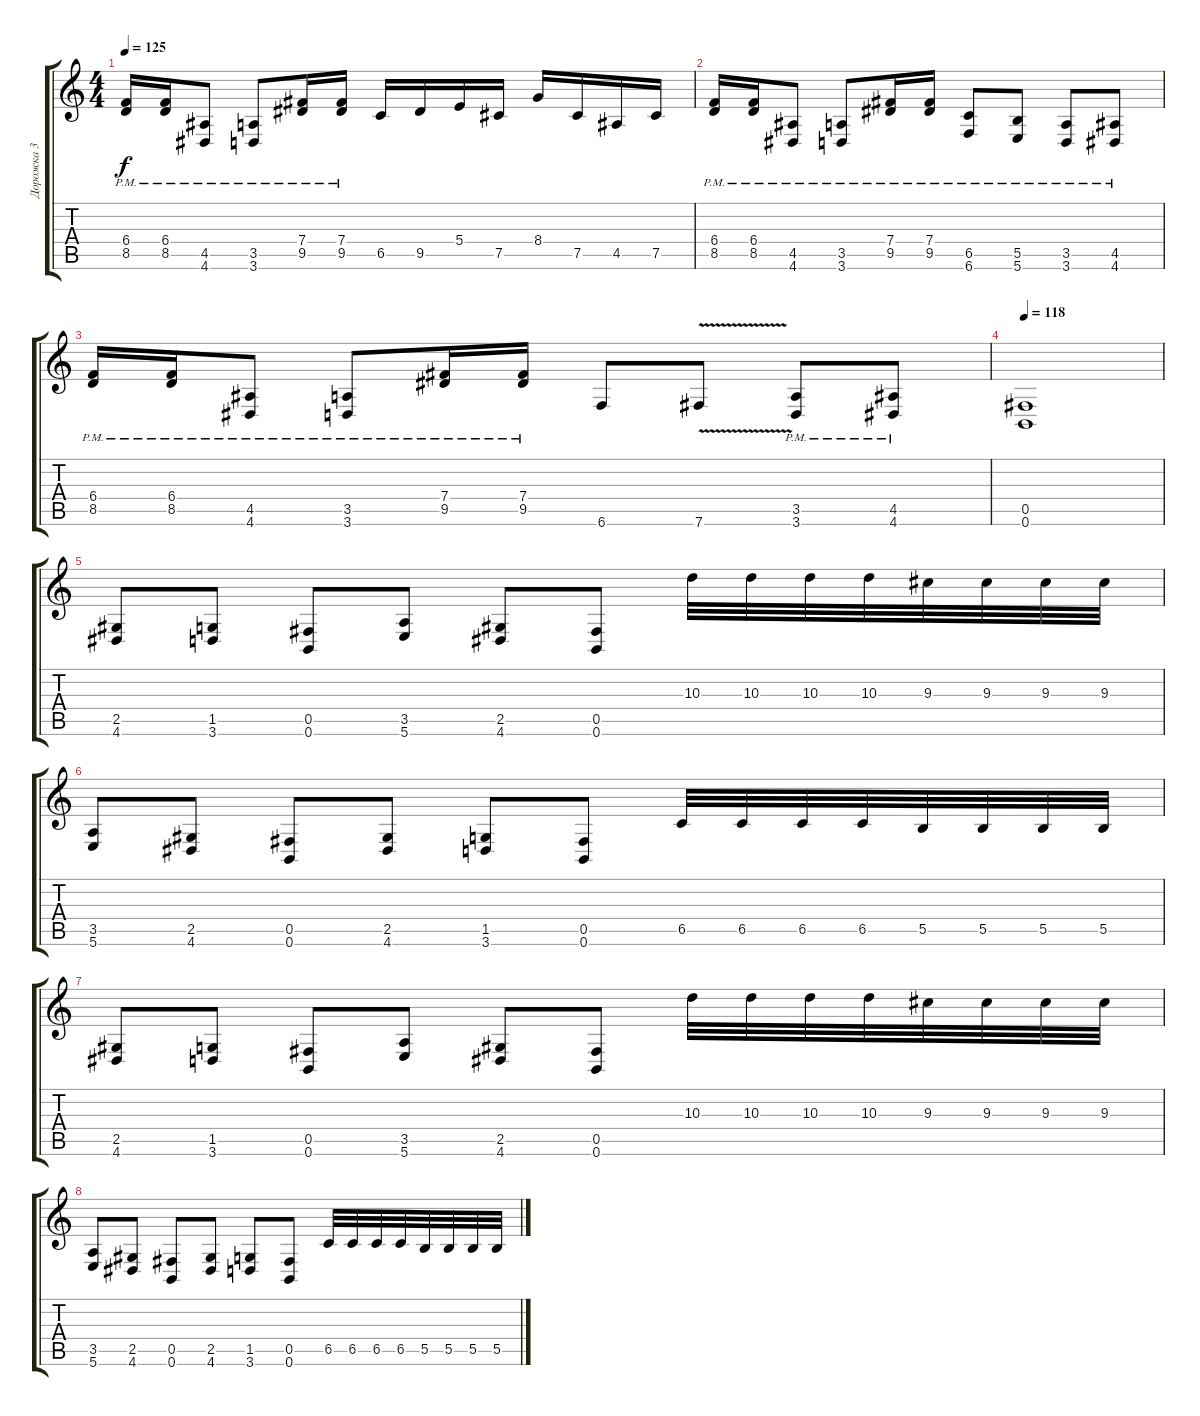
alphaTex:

\track ("Дорожка 3" "Дорожка 3") {instrument distortionguitar}
\staff {score tabs}
\tuning (Db4 Ab3 E3 B2 Gb2 B1) {hide}
\ts (4 4)
\tempo 125
\clef g2
\ks c
(6.4{pm} 8.5).16{dy f} (6.4{pm} 8.5).16 (4.5{pm} 4.6).8 (3.5{pm} 3.6).8 (7.4{pm} 9.5).16 (7.4{pm} 9.5).16 6.5.16 9.5.16 5.4.16 7.5.16 8.4.16 7.5.16 4.5.16 7.5.16 |
(6.4{pm} 8.5).16 (6.4{pm} 8.5).16 (4.5{pm} 4.6).8 (3.5{pm} 3.6).8 (7.4{pm} 9.5).16 (7.4{pm} 9.5).16 (6.5{pm} 6.6).8 (5.5{pm} 5.6).8 (3.5{pm} 3.6).8 (4.5{pm} 4.6).8 |
(6.4{pm} 8.5).16 (6.4{pm} 8.5).16 (4.5{pm} 4.6).8 (3.5{pm} 3.6).8 (7.4{pm} 9.5).16 (7.4{pm} 9.5).16 6.6.8 7.6{v}.8 (3.5{pm} 3.6).8 (4.5{pm} 4.6).8 |
\tempo 118
(0.5 0.6).1 |
(2.5 4.6).8 (1.5 3.6).8 (0.5 0.6).8 (3.5 5.6).8 (2.5 4.6).8 (0.5 0.6).8 10.3.32 10.3.32 10.3.32 10.3.32 9.3.32 9.3.32 9.3.32 9.3.32 |
(3.5 5.6).8 (2.5 4.6).8 (0.5 0.6).8 (2.5 4.6).8 (1.5 3.6).8 (0.5 0.6).8 6.5.32 6.5.32 6.5.32 6.5.32 5.5.32 5.5.32 5.5.32 5.5.32 |
(2.5 4.6).8 (1.5 3.6).8 (0.5 0.6).8 (3.5 5.6).8 (2.5 4.6).8 (0.5 0.6).8 10.3.32 10.3.32 10.3.32 10.3.32 9.3.32 9.3.32 9.3.32 9.3.32 |
(3.5 5.6).8 (2.5 4.6).8 (0.5 0.6).8 (2.5 4.6).8 (1.5 3.6).8 (0.5 0.6).8 6.5.32 6.5.32 6.5.32 6.5.32 5.5.32 5.5.32 5.5.32 5.5.32
